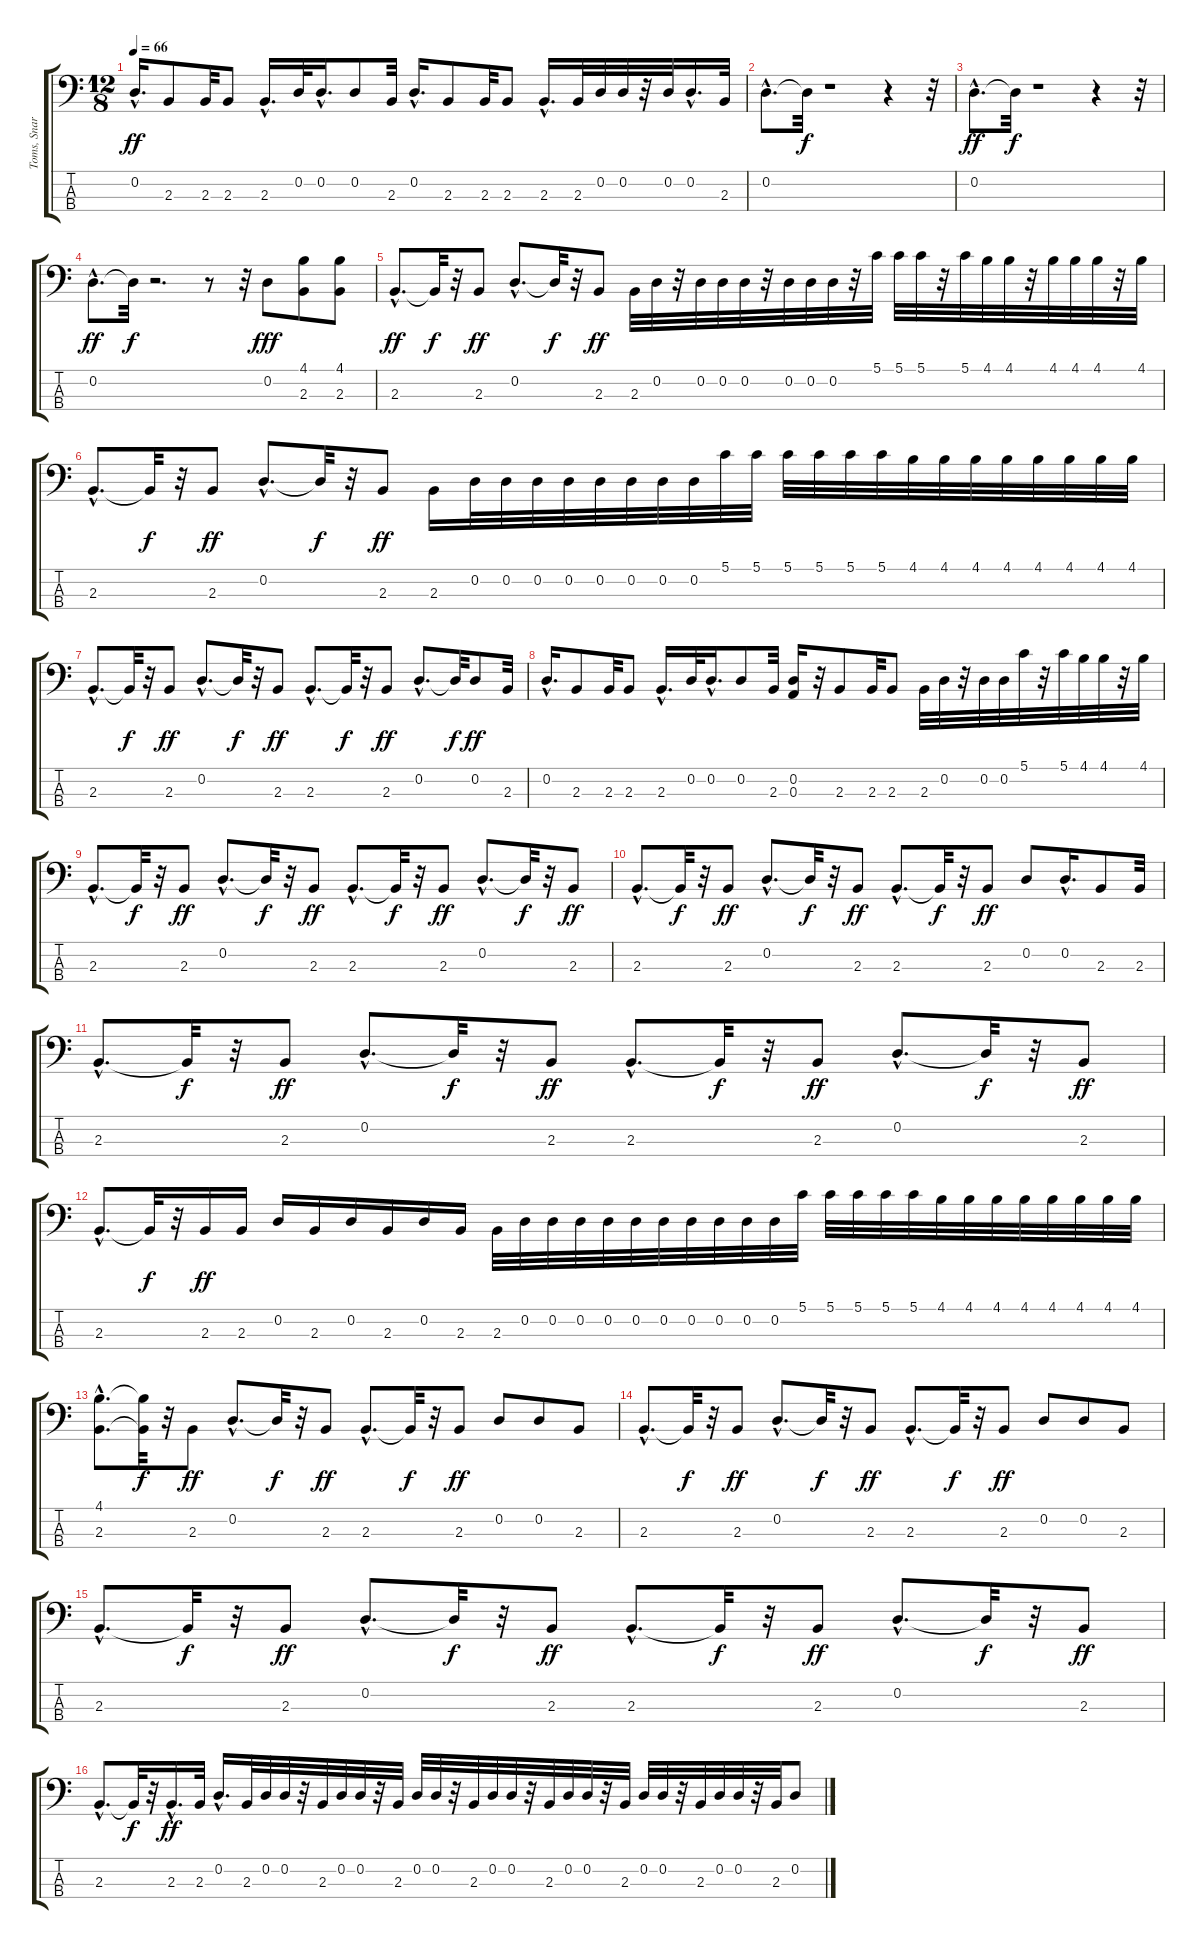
\track ("Toms, Snare, Bass Drum" "Toms, Snar") {instrument acousticguitarnylon}
\staff {score tabs}
\tuning (G2 D2 A1 E1) {hide}
\ts (12 8)
\tempo 66
\clef f4
\ks c
0.2{hac}.16{d dy ff} 2.3.8 2.3.32 2.3.8 2.3{hac}.16{d} 0.2.32 0.2{hac}.16{d} 0.2.8 2.3.32 0.2{hac}.16{d} 2.3.8 2.3.32 2.3.8 2.3{hac}.16{d} 2.3.32 0.2.32 0.2.32 r.32 0.2.32 0.2{hac}.16{d} 2.3.32 |
0.2{hac}.8{d} 0.2{t}.32{dy f} r.1 r.4 r.32 |
0.2{hac}.8{d dy ff} 0.2{t}.32{dy f} r.1 r.4 r.32 |
0.2{hac}.8{d dy ff} 0.2{t}.32{dy f} r.2{d} r.8 r.32 0.2.8{dy fff} (4.1 2.3).8 (4.1 2.3).8 |
2.3{hac}.8{d dy ff} 2.3{t}.32{dy f} r.32 2.3.8{dy ff} 0.2{hac}.8{d} 0.2{t}.32{dy f} r.32 2.3.8{dy ff} 2.3.32 0.2.32 r.32 0.2.32 0.2.32 0.2.32 r.32 0.2.32 0.2.32 0.2.32 r.32 5.1.32 5.1.32 5.1.32 r.32 5.1.32 4.1.32 4.1.32 r.32 4.1.32 4.1.32 4.1.32 r.32 4.1.32 |
2.3{hac}.8{d} 2.3{t}.32{dy f} r.32 2.3.8{dy ff} 0.2{hac}.8{d} 0.2{t}.32{dy f} r.32 2.3.8{dy ff} 2.3.16 0.2.32 0.2.32 0.2.32 0.2.32 0.2.32 0.2.32 0.2.32 0.2.32 5.1.32 5.1.32 5.1.32 5.1.32 5.1.32 5.1.32 4.1.32 4.1.32 4.1.32 4.1.32 4.1.32 4.1.32 4.1.32 4.1.32 |
2.3{hac}.8{d} 2.3{t}.32{dy f} r.32 2.3.8{dy ff} 0.2{hac}.8{d} 0.2{t}.32{dy f} r.32 2.3.8{dy ff} 2.3{hac}.8{d} 2.3{t}.32{dy f} r.32 2.3.8{dy ff} 0.2{hac}.8{d} 0.2{t}.32{dy f} 0.2.8{dy ff} 2.3.32 |
0.2{hac}.16{d} 2.3.8 2.3.32 2.3.8 2.3{hac}.16{d} 0.2.32 0.2{hac}.16{d} 0.2.8 2.3.32 (0.2 0.3).16 r.32 2.3.8 2.3.32 2.3.8 2.3.32 0.2.32 r.32 0.2.32 0.2.32 5.1.32 r.32 5.1.32 4.1.32 4.1.32 r.32 4.1.32 |
2.3{hac}.8{d} 2.3{t}.32{dy f} r.32 2.3.8{dy ff} 0.2{hac}.8{d} 0.2{t}.32{dy f} r.32 2.3.8{dy ff} 2.3{hac}.8{d} 2.3{t}.32{dy f} r.32 2.3.8{dy ff} 0.2{hac}.8{d} 0.2{t}.32{dy f} r.32 2.3.8{dy ff} |
2.3{hac}.8{d} 2.3{t}.32{dy f} r.32 2.3.8{dy ff} 0.2{hac}.8{d} 0.2{t}.32{dy f} r.32 2.3.8{dy ff} 2.3{hac}.8{d} 2.3{t}.32{dy f} r.32 2.3.8{dy ff} 0.2.8 0.2{hac}.16{d} 2.3.8 2.3.32 |
2.3{hac}.8{d} 2.3{t}.32{dy f} r.32 2.3.8{dy ff} 0.2{hac}.8{d} 0.2{t}.32{dy f} r.32 2.3.8{dy ff} 2.3{hac}.8{d} 2.3{t}.32{dy f} r.32 2.3.8{dy ff} 0.2{hac}.8{d} 0.2{t}.32{dy f} r.32 2.3.8{dy ff} |
2.3{hac}.8{d} 2.3{t}.32{dy f} r.32 2.3.16{dy ff} 2.3.16 0.2.16 2.3.16 0.2.16 2.3.16 0.2.16 2.3.16 2.3.32 0.2.32 0.2.32 0.2.32 0.2.32 0.2.32 0.2.32 0.2.32 0.2.32 0.2.32 0.2.32 5.1.32 5.1.32 5.1.32 5.1.32 5.1.32 4.1.32 4.1.32 4.1.32 4.1.32 4.1.32 4.1.32 4.1.32 4.1.32 |
(4.1{hac} 2.3{hac}).8{d} (4.1{t} 2.3{t}).32{dy f} r.32 2.3.8{dy ff} 0.2{hac}.8{d} 0.2{t}.32{dy f} r.32 2.3.8{dy ff} 2.3{hac}.8{d} 2.3{t}.32{dy f} r.32 2.3.8{dy ff} 0.2.8 0.2.8 2.3.8 |
2.3{hac}.8{d} 2.3{t}.32{dy f} r.32 2.3.8{dy ff} 0.2{hac}.8{d} 0.2{t}.32{dy f} r.32 2.3.8{dy ff} 2.3{hac}.8{d} 2.3{t}.32{dy f} r.32 2.3.8{dy ff} 0.2.8 0.2.8 2.3.8 |
2.3{hac}.8{d} 2.3{t}.32{dy f} r.32 2.3.8{dy ff} 0.2{hac}.8{d} 0.2{t}.32{dy f} r.32 2.3.8{dy ff} 2.3{hac}.8{d} 2.3{t}.32{dy f} r.32 2.3.8{dy ff} 0.2{hac}.8{d} 0.2{t}.32{dy f} r.32 2.3.8{dy ff} |
2.3{hac}.8{d} 2.3{t}.32{dy f} r.32 2.3{hac}.16{d dy ff} 2.3.32 0.2{hac}.16{d} 2.3.32 0.2.32 0.2.32 r.32 2.3.32 0.2.32 0.2.32 r.32 2.3.32 0.2.32 0.2.32 r.32 2.3.32 0.2.32 0.2.32 r.32 2.3.32 0.2.32 0.2.32 r.32 2.3.32 0.2.32 0.2.32 r.32 2.3.32 0.2.32 0.2.32 r.32 2.3.32 0.2.8
